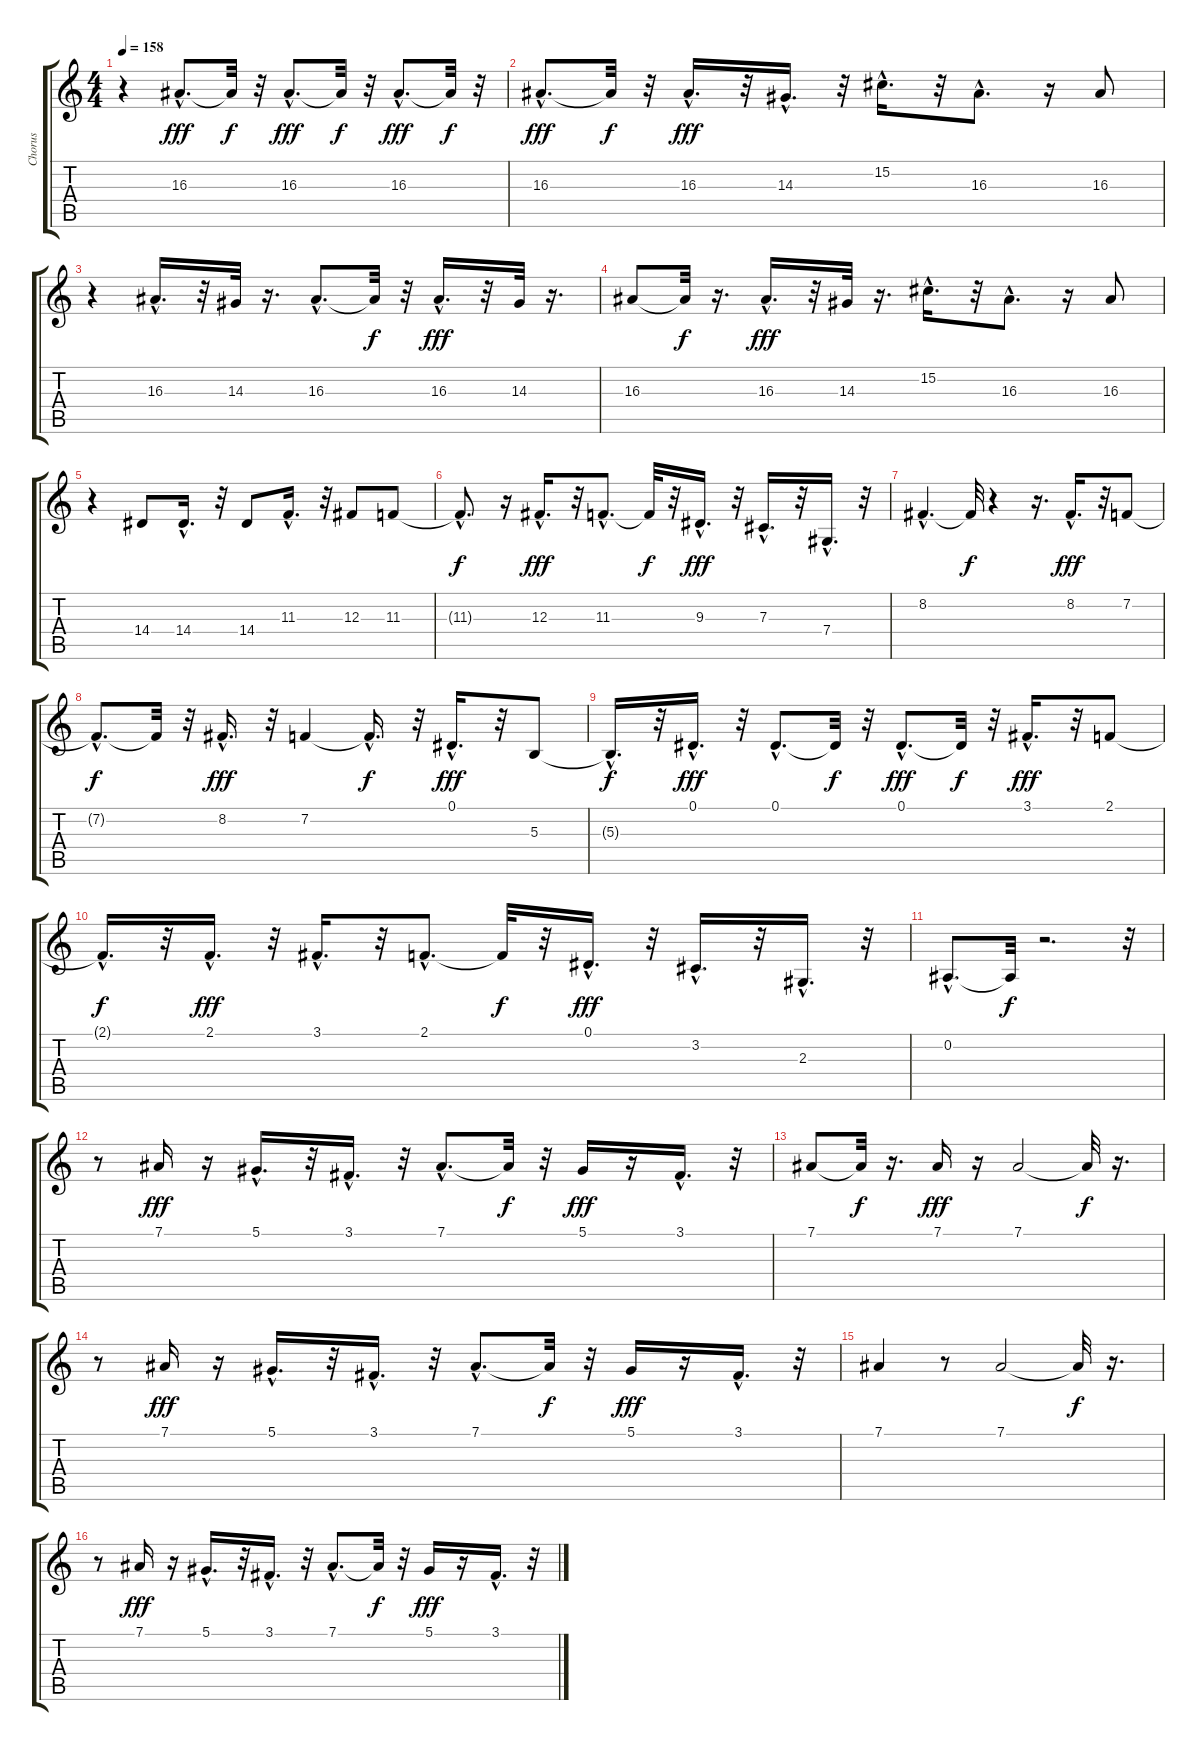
\track ("Chorus" "Chorus") {instrument tenorsax}
\staff {score tabs}
\tuning (Eb4 Bb3 Gb3 Db3 Ab2 Eb2) {hide}
\ts (4 4)
\tempo 158
\clef g2
\ks c
r.4{dy fff} 16.3{hac}.8{d} 16.3{t}.32{dy f} r.32 16.3{hac}.8{d dy fff} 16.3{t}.32{dy f} r.32 16.3{hac}.8{d dy fff} 16.3{t}.32{dy f} r.32 |
16.3{hac}.8{d dy fff} 16.3{t}.32{dy f} r.32 16.3{hac}.16{d dy fff} r.32 14.3{hac}.16{d} r.32 15.2{hac}.16{d} r.32 16.3{hac}.8{d} r.16 16.3.8 |
r.4 16.3{hac}.16{d} r.32 14.3.32 r.16{d} 16.3{hac}.8{d} 16.3{t}.32{dy f} r.32 16.3{hac}.16{d dy fff} r.32 14.3.32 r.16{d} |
16.3.8 16.3{t}.32{dy f} r.16{d} 16.3{hac}.16{d dy fff} r.32 14.3.32 r.16{d} 15.2{hac}.16{d} r.32 16.3{hac}.8{d} r.16 16.3.8 |
r.4 14.4.8 14.4{hac}.16{d} r.32 14.4.8 11.3{hac}.16{d} r.32 12.3.8 11.3.8 |
11.3{hac t}.8{d dy f} r.16 12.3{hac}.16{d dy fff} r.32 11.3{hac}.8{d} 11.3{t}.32{dy f} r.32 9.3{hac}.16{d dy fff} r.32 7.3{hac}.16{d} r.32 7.4{hac}.16{d} r.32 |
8.2{hac}.4{d} 8.2{t}.32{dy f} r.4 r.16{d} 8.2{hac}.16{d dy fff} r.32 7.2.8 |
7.2{hac t}.8{d dy f} 7.2{t}.32 r.32 8.2{hac}.16{d dy fff} r.32 7.2.4 7.2{hac t}.16{d dy f} r.32 0.1{hac}.16{d dy fff} r.32 5.3.8 |
5.3{hac t}.16{d dy f} r.32 0.1{hac}.16{d dy fff} r.32 0.1{hac}.8{d} 0.1{t}.32{dy f} r.32 0.1{hac}.8{d dy fff} 0.1{t}.32{dy f} r.32 3.1{hac}.16{d dy fff} r.32 2.1.8 |
2.1{hac t}.16{d dy f} r.32 2.1{hac}.16{d dy fff} r.32 3.1{hac}.16{d} r.32 2.1{hac}.8{d} 2.1{t}.32{dy f} r.32 0.1{hac}.16{d dy fff} r.32 3.2{hac}.16{d} r.32 2.3{hac}.16{d} r.32 |
0.2{hac}.8{d} 0.2{t}.32{dy f} r.2{d} r.32 |
r.8 7.1.16{dy fff} r.16 5.1{hac}.16{d} r.32 3.1{hac}.16{d} r.32 7.1{hac}.8{d} 7.1{t}.32{dy f} r.32 5.1.16{dy fff} r.16 3.1{hac}.16{d} r.32 |
7.1.8 7.1{t}.32{dy f} r.16{d} 7.1.16{dy fff} r.16 7.1.2 7.1{t}.32{dy f} r.16{d} |
r.8 7.1.16{dy fff} r.16 5.1{hac}.16{d} r.32 3.1{hac}.16{d} r.32 7.1{hac}.8{d} 7.1{t}.32{dy f} r.32 5.1.16{dy fff} r.16 3.1{hac}.16{d} r.32 |
7.1.4 r.8 7.1.2 7.1{t}.32{dy f} r.16{d} |
r.8 7.1.16{dy fff} r.16 5.1{hac}.16{d} r.32 3.1{hac}.16{d} r.32 7.1{hac}.8{d} 7.1{t}.32{dy f} r.32 5.1.16{dy fff} r.16 3.1{hac}.16{d} r.32
